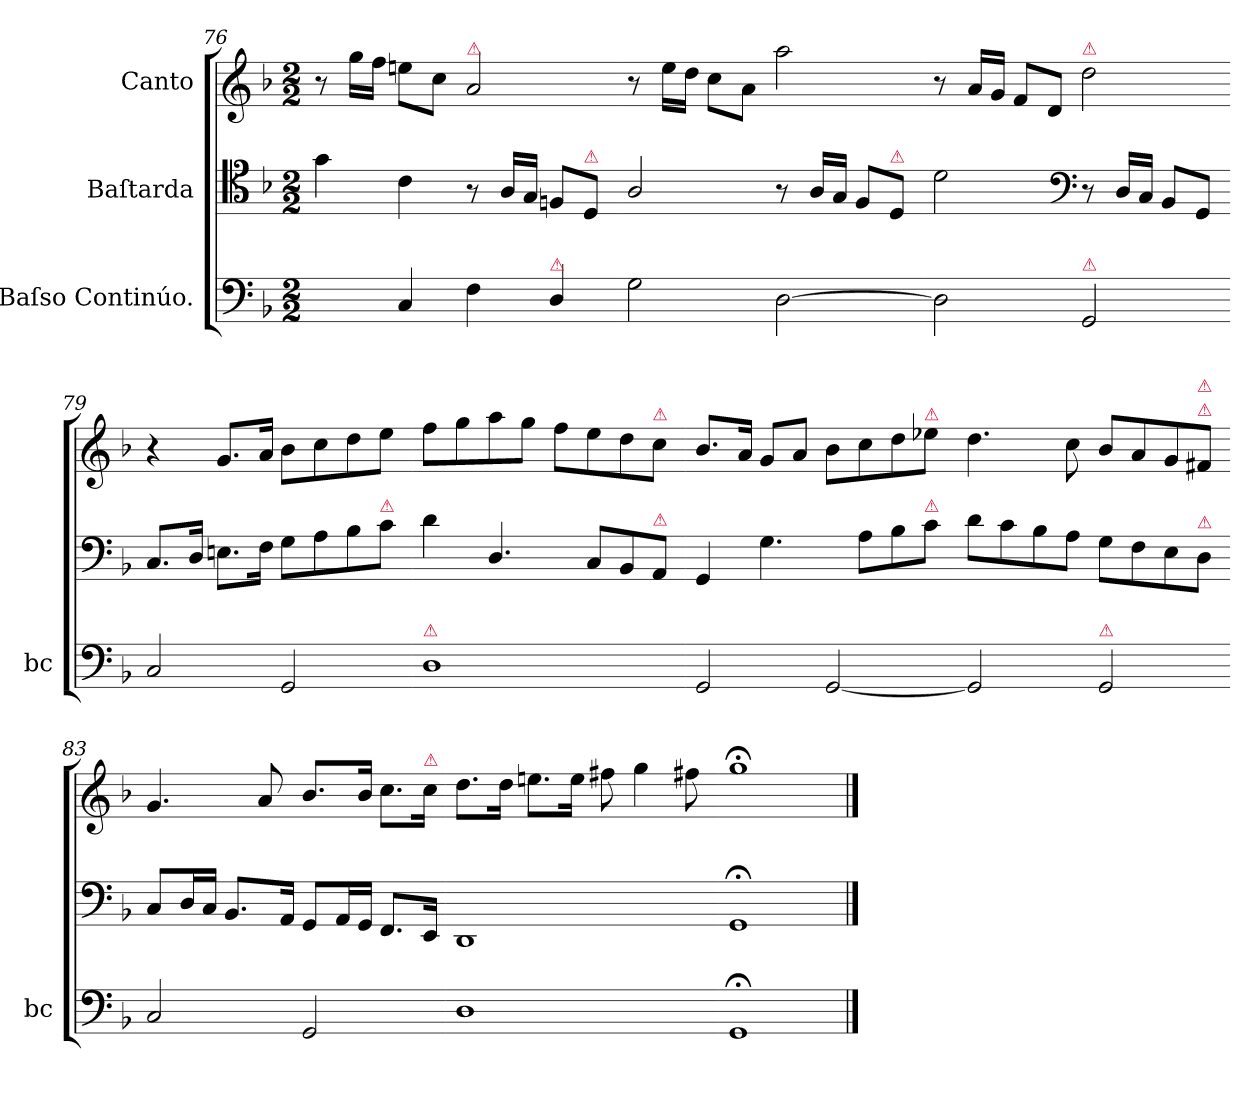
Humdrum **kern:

**kern	**kern	**kern
*part3	*part2	*part1
*staff3	*staff2	*staff1
*I"Baſso Continúo.	*I"Baſtarda	*I"Canto
*I'bc	*	*
*clefF4	*clefC4	*clefG2
*k[b-]	*k[b-]	*k[b-]
*M2/2	*M2/2	*M2/2
=76	=76	=76
4ryy	4g\	8r
.	.	16gg\LL
.	.	16ff\JJ
4C/	4c\	8een\L
.	.	8cc\J
!	!	!LO:TX:a:color=crimson:t=⚠
4F\	8r	2a/
.	16A/LL	.
.	16GJJ	.
!LO:TX:a:color=crimson:t=⚠	!	!
4D/	8FnL	.
!	!LO:TX:a:color=crimson:t=⚠	!
.	8D/J	.
=77-	=77-	=77-
2G\	2A/	8r
.	.	16ee\LL
.	.	16dd\JJ
.	.	8cc\L
.	.	8a\J
[2D	8r	2aa\
.	16A/LL	.
.	16GJJ	.
.	8FL	.
!	!LO:TX:a:color=crimson:t=⚠	!
.	8D/J	.
=78-	=78-	=78-
2D]	2d\	8r
.	.	16a/LL
.	.	16g/JJ
.	.	8f/L
.	.	8d/J
*	*clefF4	*
!	!	!LO:TX:a:color=crimson:t=⚠
!LO:TX:a:color=crimson:t=⚠	!	!
2GG/	8r	2dd\
.	16D/LL	.
.	16CJJ	.
.	8BB-L	.
.	8GG/J	.
=79-	=79-	=79-
2C/	8.C/L	4r
.	16D/Jk	.
.	8.En\L	8.g/L
.	16F\Jk	16a/Jk
2GG/	8G\L	8b-\L
.	8A\	8cc\
.	8B-\	8dd\
!	!LO:TX:a:color=crimson:t=⚠	!
.	8c\J	8ee\J
=80-	=80-	=80-
!LO:TX:a:color=crimson:t=⚠	!	!
1D	4d\	8ff\L
.	.	8gg\
.	4.D/	8aa\
.	.	8gg\J
.	.	8ff\L
.	8C/L	8ee\
.	8BB-/	8dd\
!	!	!LO:TX:a:color=crimson:t=⚠
!	!LO:TX:a:color=crimson:t=⚠	!
.	8AA/J	8cc\J
=81-	=81-	=81-
2GG/	4GG/	8.b-/L
.	.	16aJk
.	4.G\	8gL
.	.	8a/J
[2GG	.	8b-\L
.	8A\L	8cc\
.	8B-\	8dd\
!	!	!LO:TX:a:color=crimson:t=⚠
!	!LO:TX:a:color=crimson:t=⚠	!
.	8c\J	8ee-X\J
=82-	=82-	=82-
2GG]	8d\L	4.dd\
.	8c\	.
.	8B-\	.
.	8A\J	8cc\
!LO:TX:a:color=crimson:t=⚠	!	!
2GG/	8G\L	8b-/L
.	8F\	8a/
.	8E\	8g/
!	!	!LO:TX:a:color=crimson:t=⚠
!	!	!LO:TX:a:color=crimson:t=⚠
!	!LO:TX:a:color=crimson:t=⚠	!
.	8D\J	8f#X/J
=83-	=83-	=83-
2C/	8C/L	4.g/
.	16D/L	.
.	16C/JJ	.
.	8.BB-/L	.
.	.	8a/
.	16AA/Jk	.
2GG/	8GG/L	8.b-/L
.	16AA/L	.
.	16GG/JJ	16b-/Jk
.	8.FF/L	8.cc\L
!	!	!LO:TX:a:color=crimson:t=⚠
.	16EE/Jk	16cc\Jk
=84-	=84-	=84-
1D	1DD	8.dd\L
.	.	16dd\Jk
.	.	8.een\L
.	.	16ee\Jk
.	.	8ff#X\
.	.	4gg\
.	.	8ff#X\
=85-	=85-	=85-
1GG;<	1GG;<	1gg;<
==	==	==
*-	*-	*-
